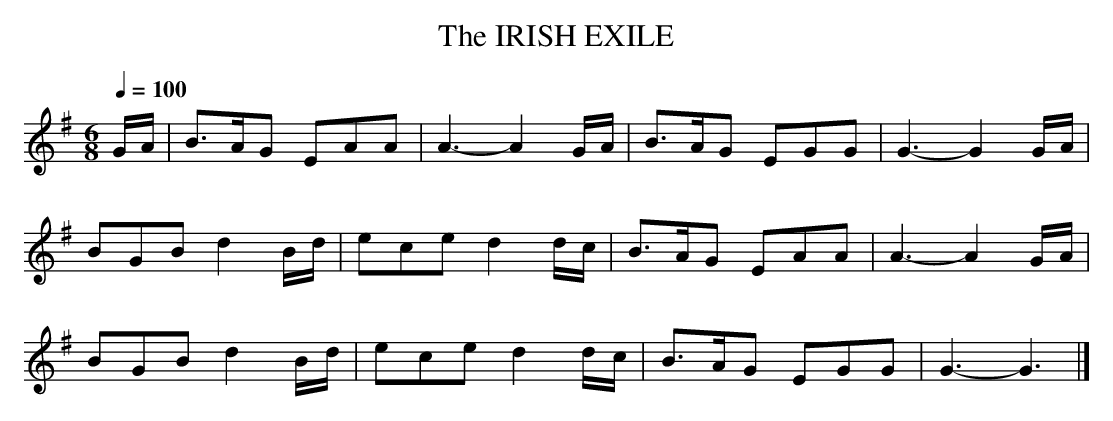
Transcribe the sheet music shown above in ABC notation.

X:1
T:IRISH EXILE, The
Q:1/4=100
M:6/8
L:1/8
K:G
G/A/|B>AG EAA|A3-A2G/A/|B>AG EGG|G3-G2G/A/|
BGB d2B/d/|ece d2d/c/|B>AG EAA|A3-A2G/A/|
BGB d2B/d/|ece d2d/c/|B>AG EGG|G3-G3|]
